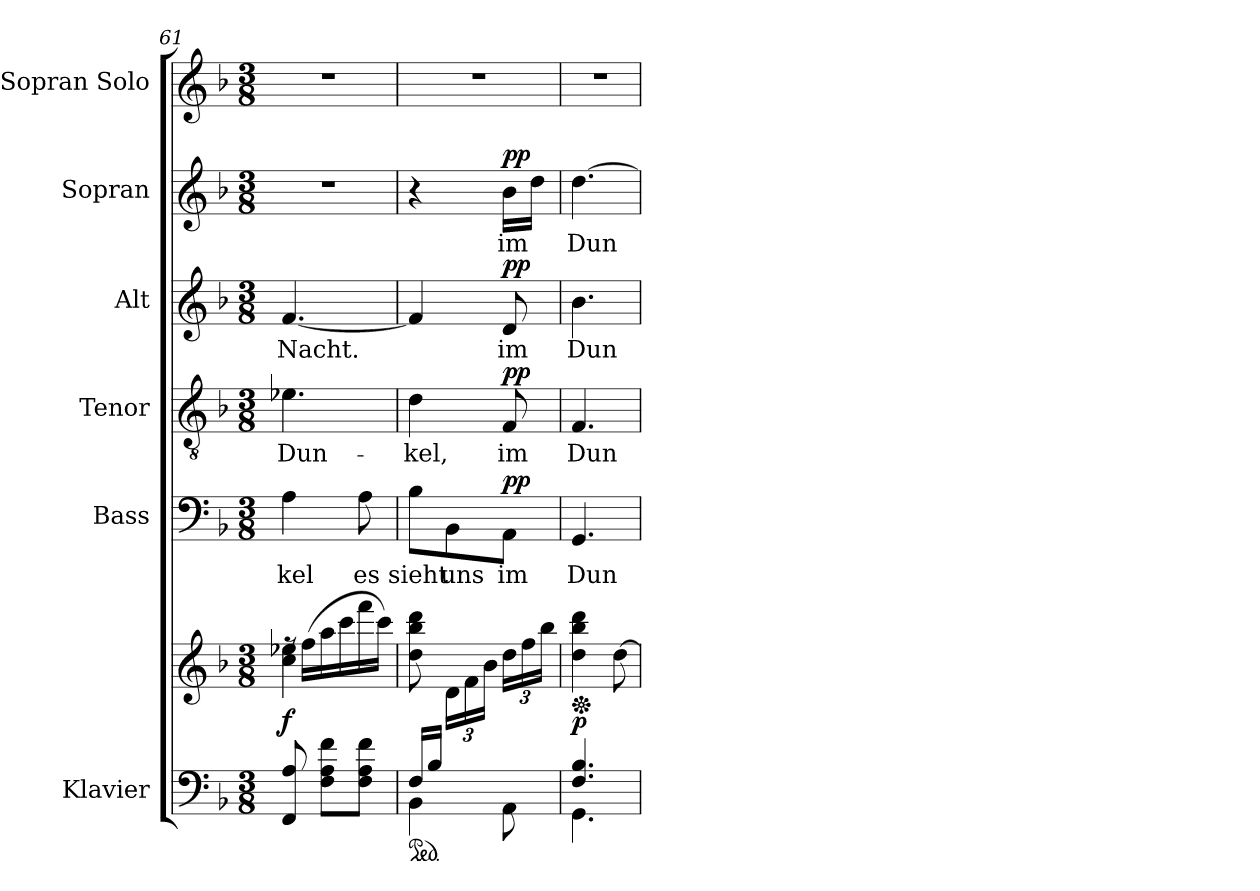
**kern	**kern	**dynam	**kern	**text	**dynam	**kern	**text	**dynam	**kern	**text	**dynam	**kern	**text	**dynam	**kern
*part6	*part6	*part6	*part5	*part5	*part5	*part4	*part4	*part4	*part3	*part3	*part3	*part2	*part2	*part2	*part1
*staff7	*staff6	*staff6/7	*staff5	*staff5	*staff5	*staff4	*staff4	*staff4	*staff3	*staff3	*staff3	*staff2	*staff2	*staff2	*staff1
*I"Klavier	*	*	*I"Bass	*	*	*I"Tenor	*	*	*I"Alt	*	*	*I"Sopran	*	*	*I"Sopran Solo
*	*	*	*I'B	*	*	*I'T	*	*	*I'A	*	*	*I'S	*	*	*
*clefF4	*clefG2	*	*clefF4	*	*	*clefGv2	*	*	*clefG2	*	*	*clefG2	*	*	*clefG2
*k[b-]	*k[b-]	*	*k[b-]	*	*	*k[b-]	*	*	*k[b-]	*	*	*k[b-]	*	*	*k[b-]
*M3/8	*M3/8	*	*M3/8	*	*	*M3/8	*	*	*M3/8	*	*	*M3/8	*	*	*M3/8
=61	=61	=61	=61	=61	=61	=61	=61	=61	=61	=61	=61	=61	=61	=61	=61
*	*^	*	*	*	*	*	*	*	*	*	*	*	*	*	*
!	!	!	!LO:DY:a=2	!	!LO:LY:b	!	!	!LO:LY:b	!	!	!LO:LY:b	!	!	!	!	!
8FF/ 8A/	16rff	4cc\ 4ee-X\	f	4A\	-kel	.	4.e-X\	Dun-	.	[4.f/	Nacht.	.	4.r	.	.	4.r
.	(>16ff\LL	.	.	.	.	.	.	.	.	.	.	.	.	.	.	.
8F\ 8A\ 8f\L	16aa\	.	.	.	.	.	.	.	.	.	.	.	.	.	.	.
.	16ccc\	.	.	.	.	.	.	.	.	.	.	.	.	.	.	.
!	!	!	!	!	!LO:LY:b	!	!	!	!	!	!	!	!	!	!	!
8F\ 8A\ 8f\J	16fff\	8ryy	.	8A\	es	.	.	.	.	.	.	.	.	.	.	.
.	16ccc\JJ)	.	.	.	.	.	.	.	.	.	.	.	.	.	.	.
=62	=62	=62	=62	=62	=62	=62	=62	=62	=62	=62	=62	=62	=62	=62	=62	=62
*ped	*	*	*	*	*	*	*	*	*	*	*	*	*	*	*	*
*^	*	*	*	*	*	*	*	*	*	*	*	*	*	*	*	*
!	!	!	!	!	!	!LO:LY:b	!	!	!LO:LY:b	!	!	!	!	!	!	!	!
(16F/LL	4BB-\	8dd\ 8bb-\ 8ddd\	8ryy	.	8B-\L	sieht	.	4d\	-kel,	.	4f/]	.	.	4r	.	.	4.r
16B-/JJ	.	.	.	.	.	.	.	.	.	.	.	.	.	.	.	.	.
!	!	!	!	!	!	!LO:LY:b	!	!	!	!	!	!	!	!	!	!	!
4ryy	.	4ryy	24d\LL	.	8BB-\	uns	.	.	.	.	.	.	.	.	.	.	.
.	.	.	24f\	.	.	.	.	.	.	.	.	.	.	.	.	.	.
.	.	.	24b-\JJ	.	.	.	.	.	.	.	.	.	.	.	.	.	.
!	!	!	!	!	!	!LO:LY:b	!LO:DY:a	!	!LO:LY:b	!LO:DY:a	!	!LO:LY:b	!LO:DY:a	!	!LO:LY:b	!LO:DY:a	!
.	8AA\	.	24dd\LL	.	8AA\J	im	pp	8F/	im	pp	8d/	im	pp	16b-\LL	im	pp	.
.	.	.	24ff\	.	.	.	.	.	.	.	.	.	.	.	.	.	.
.	.	.	.	.	.	.	.	.	.	.	.	.	.	16dd\JJ	.	.	.
.	.	.	24bb-\JJ)	.	.	.	.	.	.	.	.	.	.	.	.	.	.
*	*	*v	*v	*	*	*	*	*	*	*	*	*	*	*	*	*	*
!!LO:LB:g=z
=63	=63	=63	=63	=63	=63	=63	=63	=63	=63	=63	=63	=63	=63	=63	=63	=63
*	*	*Xped	*	*	*	*	*	*	*	*	*	*	*	*	*	*
*	*	*^	*	*	*	*	*	*	*	*	*	*	*	*	*	*
!	!	!	!	!LO:DY:a=2	!	!LO:LY:b	!	!	!LO:LY:b	!	!	!LO:LY:b	!	!	!LO:LY:b	!	!
*	*	*v	*v	*	*	*	*	*	*	*	*	*	*	*	*	*	*
4.F/ 4.B-/	4.GG\	4dd\ 4bb-\ 4ddd\	p	4.GG/	Dun-	.	4.F/	Dun-	.	4.b-\	Dun-	.	[4.dd\	Dun-	.	4.r
.	.	[8dd\	.	.	.	.	.	.	.	.	.	.	.	.	.	.
*v	*v	*	*	*	*	*	*	*	*	*	*	*	*	*	*	*
=	=	=	=	=	=	=	=	=	=	=	=	=	=	=	=
*-	*-	*-	*-	*-	*-	*-	*-	*-	*-	*-	*-	*-	*-	*-	*-
